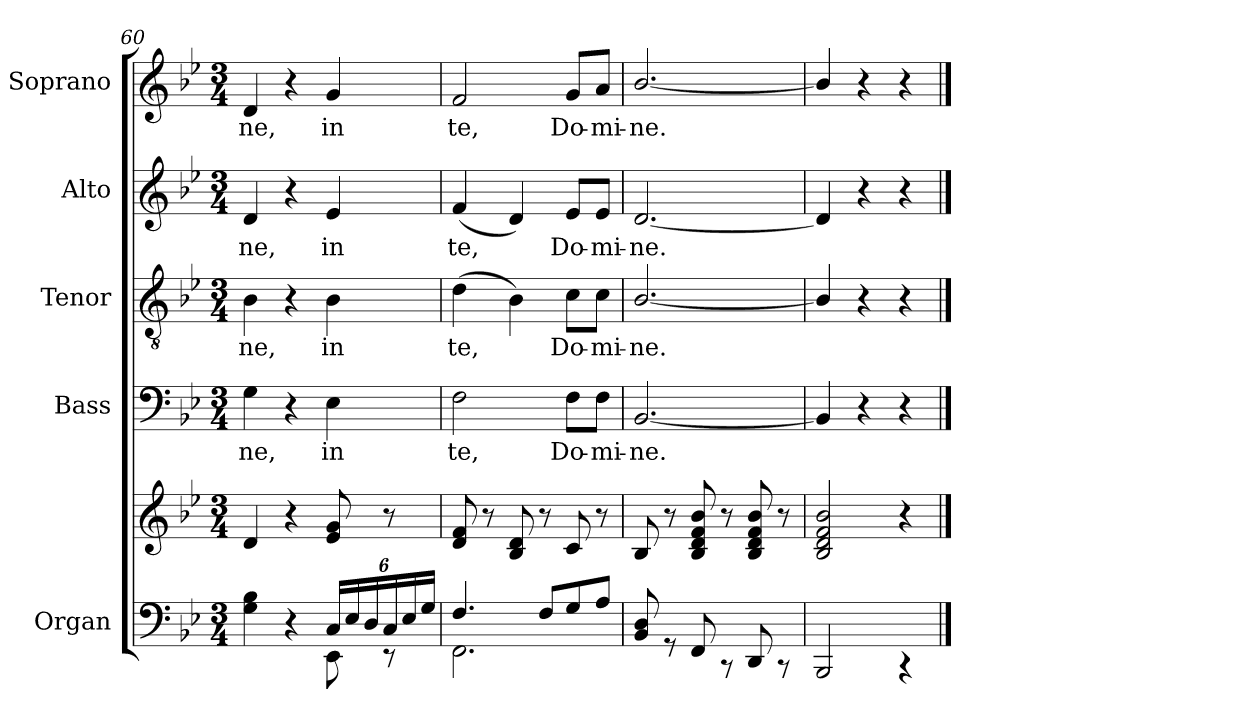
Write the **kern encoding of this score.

**kern	**kern	**kern	**text	**kern	**text	**kern	**text	**kern	**text
*part5	*part5	*part4	*part4	*part3	*part3	*part2	*part2	*part1	*part1
*staff6	*staff5	*staff4	*staff4	*staff3	*staff3	*staff2	*staff2	*staff1	*staff1
*I"Organ	*	*I"Bass	*	*I"Tenor	*	*I"Alto	*	*I"Soprano	*
*	*	*I'B	*	*I'T	*	*I'A	*	*I'S	*
*clefF4	*clefG2	*clefF4	*	*clefGv2	*	*clefG2	*	*clefG2	*
*k[b-e-]	*k[b-e-]	*k[b-e-]	*	*k[b-e-]	*	*k[b-e-]	*	*k[b-e-]	*
*B-:	*B-:	*B-:	*	*B-:	*	*B-:	*	*B-:	*
*M3/4	*M3/4	*M3/4	*	*M3/4	*	*M3/4	*	*M3/4	*
=60	=60	=60	=60	=60	=60	=60	=60	=60	=60
*^	*	*	*	*	*	*	*	*	*
!	!	!	!	!LO:LY:b	!	!LO:LY:b	!	!LO:LY:b	!	!LO:LY:b
2ryy	4G\ 4B-\	4d	4G	-ne,	4B-	-ne,	4d	-ne,	4d	-ne,
.	4r	4r	4r	.	4r	.	4r	.	4r	.
!	!	!	!	!LO:LY:b	!	!LO:LY:b	!	!LO:LY:b	!	!LO:LY:b
24C/LL	8EE-\	8e- 8g	4E-	in	4B-	in	4e-	in	4g	in
24E-/	.	.	.	.	.	.	.	.	.	.
24D/	.	.	.	.	.	.	.	.	.	.
24C/	8r	8r	.	.	.	.	.	.	.	.
24E-/	.	.	.	.	.	.	.	.	.	.
24G/JJ	.	.	.	.	.	.	.	.	.	.
=61	=61	=61	=61	=61	=61	=61	=61	=61	=61	=61
!	!	!	!	!LO:LY:b	!	!LO:LY:b	!	!LO:LY:b	!	!LO:LY:b
4.F/	2.FF\	8d 8f	2F	te,	(>4d	te,	(<4f	te,	2f	te,
.	.	8r	.	.	.	.	.	.	.	.
.	.	8B- 8d	.	.	4B-)	.	4d)	.	.	.
8F/L	.	8r	.	.	.	.	.	.	.	.
!	!	!	!	!LO:LY:b	!	!LO:LY:b	!	!LO:LY:b	!	!LO:LY:b
8G/	.	8c	8F\L	Do-	8c\L	Do-	8e-/L	Do-	8g/L	Do-
!	!	!	!	!LO:LY:b	!	!LO:LY:b	!	!LO:LY:b	!	!LO:LY:b
8A/J	.	8r	8F\J	-mi-	8c\J	-mi-	8e-/J	-mi-	8a/J	-mi-
=62	=62	=62	=62	=62	=62	=62	=62	=62	=62	=62
!	!	!	!	!LO:LY:b	!	!LO:LY:b	!	!LO:LY:b	!	!LO:LY:b
2.ryy	8BB-/ 8D/	8B-	[2.BB-	-ne.	[2.B-/	-ne.	[2.d	-ne.	[2.b-/	-ne.
.	8r	8r	.	.	.	.	.	.	.	.
.	8FF/	8B- 8d 8f 8b-	.	.	.	.	.	.	.	.
.	8r	8r	.	.	.	.	.	.	.	.
.	8DD/	8B- 8d 8f 8b-	.	.	.	.	.	.	.	.
.	8r	8r	.	.	.	.	.	.	.	.
=63	=63	=63	=63	=63	=63	=63	=63	=63	=63	=63
2.ryy	2BBB-/	2B- 2d 2f 2b-	4BB-]	.	4B-/]	.	4d]	.	4b-/]	.
.	.	.	4r	.	4r	.	4r	.	4r	.
.	4r	4r	4r	.	4r	.	4r	.	4r	.
*v	*v	*	*	*	*	*	*	*	*	*
==	==	==	==	==	==	==	==	==	==
*-	*-	*-	*-	*-	*-	*-	*-	*-	*-
